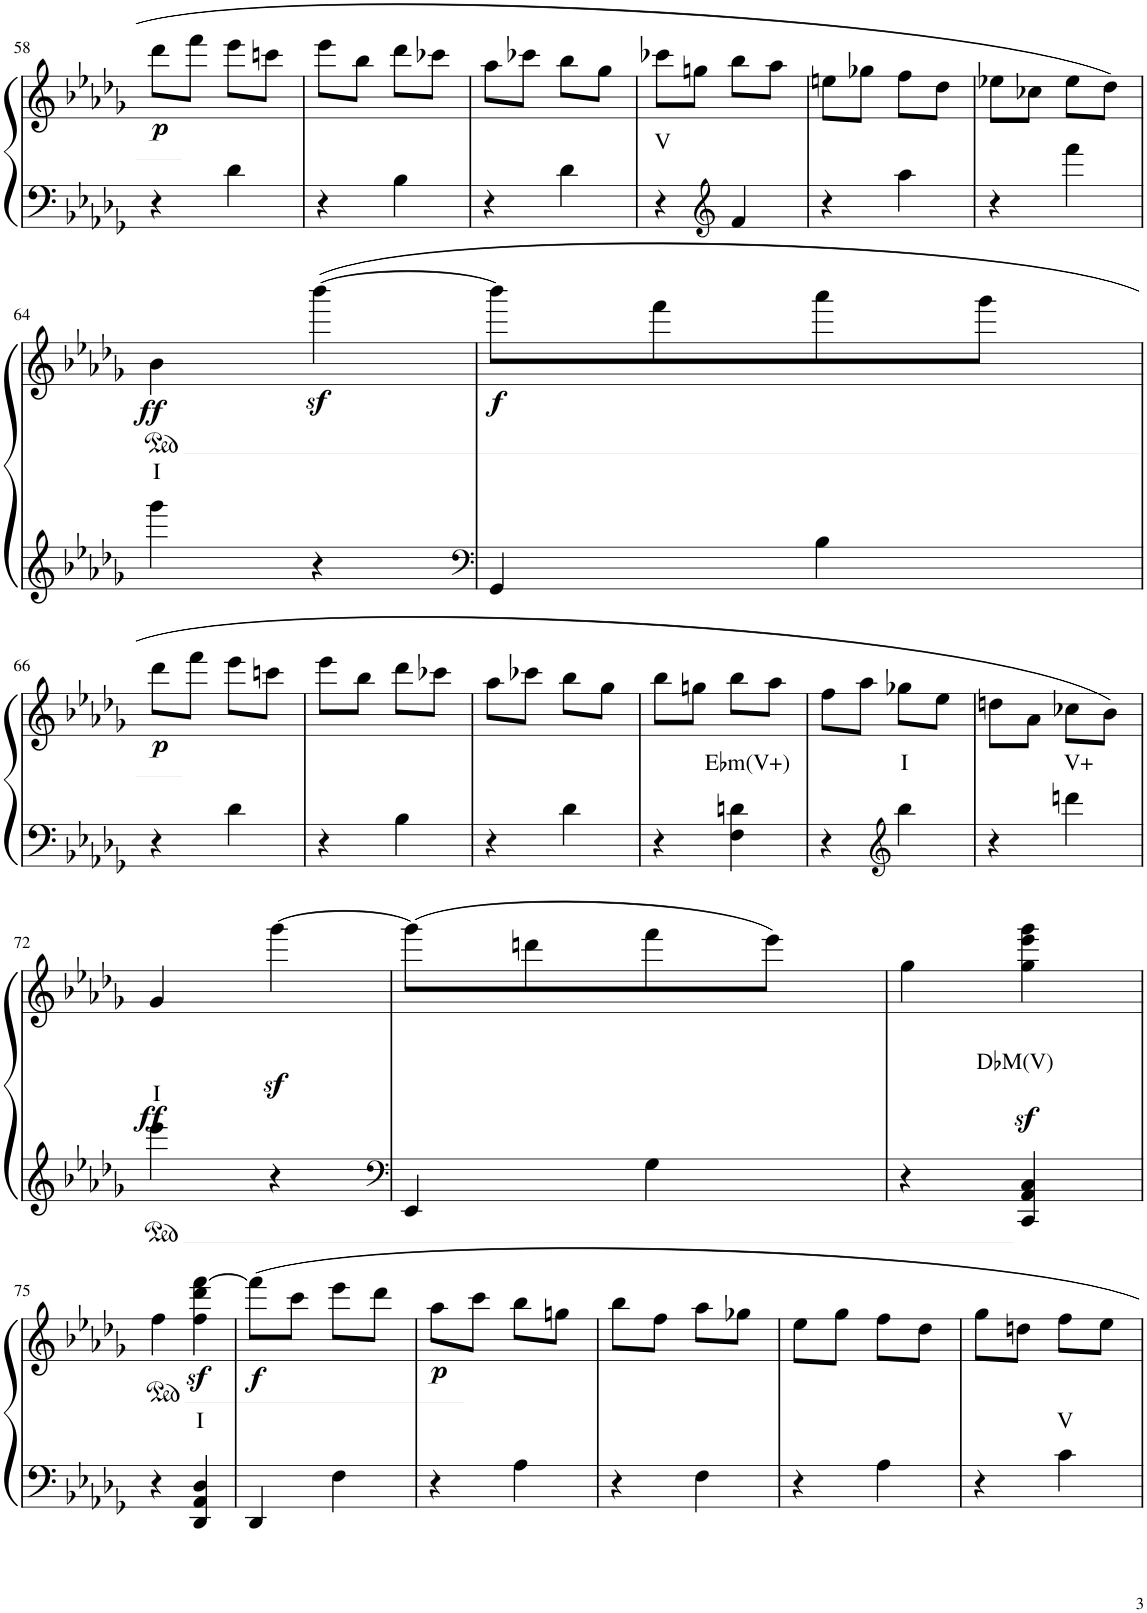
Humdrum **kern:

**kern	**kern	**text	**dynam
*part1	*part1	*part1	*part1
*staff2	*staff1	*staff1	*staff1/2
*I"Piano	*	*	*
*I'Pno	*	*	*
!!LO:PB:g=z
*clefF4	*clefG2	*	*
*k[b-e-a-d-g-]	*k[b-e-a-d-g-]	*	*
*M2/4	*M2/4	*	*
=58	=58	=58	=58
!	!	!	!LO:DY:b
4r	8ddd-\L	.	p
.	8fff\J	.	.
4d-\	8eee-\L	.	.
.	8cccn\J	.	.
=59	=59	=59	=59
4r	8eee-\L	.	.
.	8bb-\J	.	.
4B-\	8ddd-\L	.	.
.	8ccc-X\J	.	.
=60	=60	=60	=60
4r	8aa-\L	.	.
.	8ccc-X\J	.	.
4d-\	8bb-\L	.	.
.	8gg-\J	.	.
=61	=61	=61	=61
!	!	!LO:LY:b	!
4r	8ccc-X\L	V	.
.	8ggn\J	.	.
*clefG2	*	*	*
4f/	8bb-\L	.	.
.	8aa-\J	.	.
=62	=62	=62	=62
4r	8een\L	.	.
.	8gg-X\J	.	.
4aa-\	8ff\L	.	.
.	8dd-\J	.	.
=63	=63	=63	=63
4r	8ee-X\L	.	.
.	8cc-X\J	.	.
4fff\	8ee-\L	.	.
.	8dd-\J	.	.
!!LO:LB:g=z
=64	=64	=64	=64
!	!	!LO:LY:b	!LO:DY:b
4ggg-\	4b-\	I	ff
4r	([4bbb-z<\	.	.
=65	=65	=65	=65
*clefF4	*	*	*
!	!	!	!LO:DY:b
4GG-/	8bbb-\L]	.	f
.	8fff\	.	.
4B-\	8aaa-\	.	.
.	8ggg-\J	.	.
!!LO:LB:g=z
=66	=66	=66	=66
!	!	!	!LO:DY:b
4r	8ddd-\L	.	p
.	8fff\J	.	.
4d-\	8eee-\L	.	.
.	8cccn\J	.	.
=67	=67	=67	=67
4r	8eee-\L	.	.
.	8bb-\J	.	.
4B-\	8ddd-\L	.	.
.	8ccc-X\J	.	.
=68	=68	=68	=68
4r	8aa-\L	.	.
.	8ccc-X\J	.	.
4d-\	8bb-\L	.	.
.	8gg-\J	.	.
=69	=69	=69	=69
4r	8bb-\L	.	.
.	8ggn\J	.	.
!	!	!LO:LY:b	!
4F\ 4dn\	8bb-\L	E♭m(V+)	.
.	8aa-\J	.	.
=70	=70	=70	=70
4r	8ff\L	.	.
.	8aa-\J	.	.
*clefG2	*	*	*
!	!	!LO:LY:b	!
4bb-\	8gg-X\L	I	.
.	8ee-\J	.	.
=71	=71	=71	=71
4r	8ddn\L	.	.
.	8a-\J	.	.
!	!	!LO:LY:b	!
4dddn\	8cc-X\L	V+	.
.	8b-\J)	.	.
!!LO:LB:g=z
=72	=72	=72	=72
!	!	!LO:LY:b	!LO:DY:b
4eee-\	4g-/	I	ff
4r	[4ggg-z<\	.	.
=73	=73	=73	=73
*clefF4	*	*	*
4EE-/	(8ggg-\L]	.	.
.	8dddn\	.	.
4G-\	8fff\	.	.
.	8eee-\J)	.	.
=74	=74	=74	=74
4r	4gg-\	.	.
!	!	!LO:LY:b	!
4CC/ 4AA-/ 4C/	4gg-\z< 4eee-\z< 4ggg-\z<	D♭M(V)	.
!!LO:LB:g=z
=75	=75	=75	=75
4r	4ff\	.	.
!	!	!LO:LY:b	!
4DD-/ 4AA-/ 4D-/	4ff\z< 4ddd-\z< [4fff\z<	I	.
=76	=76	=76	=76
!	!	!	!LO:DY:b
4DD-/	8fff\L]	.	f
.	8ccc\J	.	.
4F\	8eee-\L	.	.
.	8ddd-\J	.	.
=77	=77	=77	=77
!	!	!	!LO:DY:b
4r	8aa-\L	.	p
.	8ccc\J	.	.
4A-\	8bb-\L	.	.
.	8ggn\J	.	.
=78	=78	=78	=78
4r	8bb-\L	.	.
.	8ff\J	.	.
4F\	8aa-\L	.	.
.	8gg-X\J	.	.
=79	=79	=79	=79
4r	8ee-\L	.	.
.	8gg-\J	.	.
4A-\	8ff\L	.	.
.	8dd-\J	.	.
=80	=80	=80	=80
4r	8gg-\L	.	.
.	8ddn\J	.	.
!	!	!LO:LY:b	!
4c\	8ff\L	V	.
.	8ee-\J	.	.
=	=	=	=
*-	*-	*-	*-
